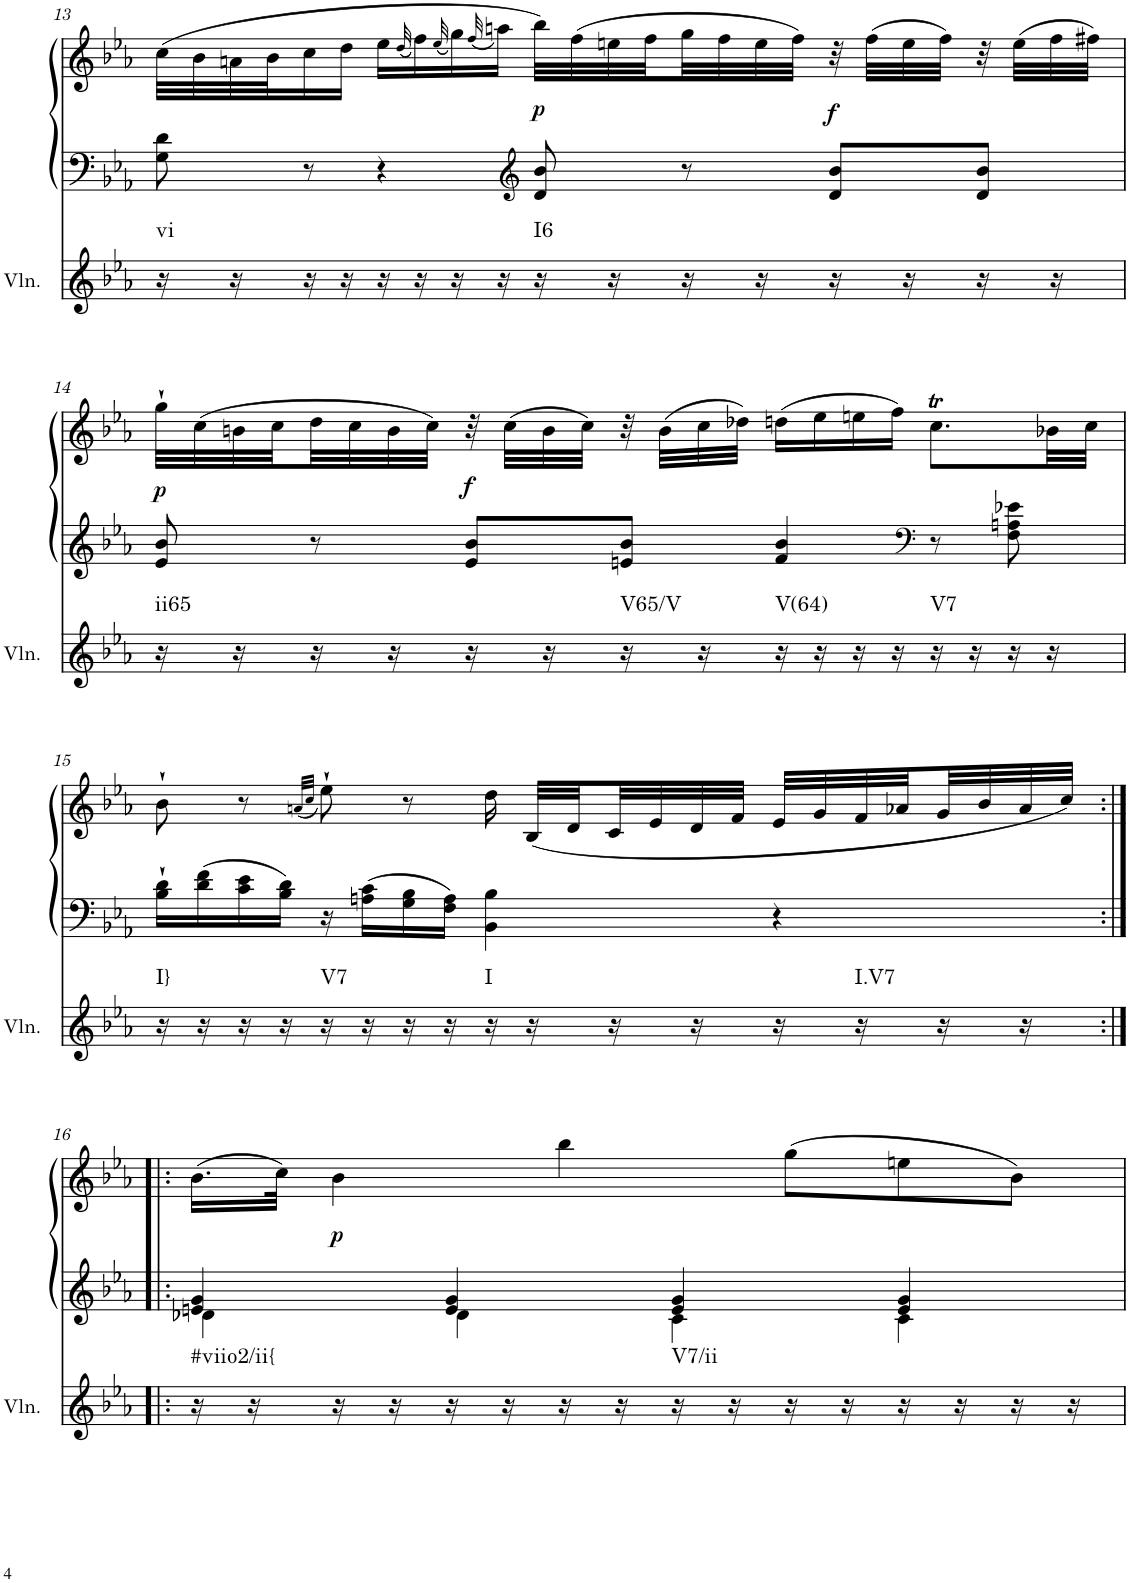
**kern	**harte	**kern	**kern	**dynam
*part2	*part2	*part1	*part1	*part1
*staff3	*	*staff2	*staff1	*staff1/2
*I"Violin	*	*I"Klavier linke Hand	*	*
*I'Vln.	*	*	*	*
!!LO:PB:g=z
*clefG2	*	*clefF4	*clefG2	*
*k[b-e-a-]	*	*k[b-e-a-]	*k[b-e-a-]	*
*M4/4	*	*M4/4	*M4/4	*
=13	=13	=13	=13	=13
!	!LO:H:kt=vi	!	!	!
16r	N	8G\ 8d\	(>32cc\LLL	.
.	.	.	32b-\	.
16r	.	.	32an\	.
.	.	.	32b-\J	.
16r	.	8r	16cc\	.
16r	.	.	16dd\JJ	.
16r	.	4r	16ee-\LL	.
.	.	.	(32qdd/	.
16r	.	.	16ff\)	.
.	.	.	(32qee-/	.
16r	.	.	16gg\)	.
.	.	.	(32qff/	.
16r	.	.	16aan\JJ)	.
*	*	*clefG2	*	*
!	!LO:H:kt=I6	!	!	!LO:DY:b
16r	N	8d/ 8b-/	32bb-\LLL)	p
.	.	.	(32ff\	.
16r	.	.	32een\	.
.	.	.	32ff\	.
16r	.	8r	32gg\	.
.	.	.	32ff\	.
16r	.	.	32ee\	.
.	.	.	32ff\JJJ)	.
!	!	!	!	!LO:DY:b
16r	.	8d/ 8b-/L	32r	f
.	.	.	(32ff\LLL	.
16r	.	.	32ee\	.
.	.	.	32ff\JJJ)	.
16r	.	8d/ 8b-/J	32r	.
.	.	.	(32ee\LLL	.
16r	.	.	32ff\	.
.	.	.	32ff#X\JJJ)	.
!!LO:LB:g=z
=14	=14	=14	=14	=14
!	!LO:H:kt=ii65	!	!	!LO:DY:b
16r	N	8e-/ 8b-/	32gg`\LLL	p
.	.	.	(32cc\	.
16r	.	.	32bn\	.
.	.	.	32cc\	.
16r	.	8r	32dd\	.
.	.	.	32cc\	.
16r	.	.	32b\	.
.	.	.	32cc\JJJ)	.
!	!	!	!	!LO:DY:b
16r	.	8e-/ 8b-/L	32r	f
.	.	.	(32cc\LLL	.
16r	.	.	32b\	.
.	.	.	32cc\JJJ)	.
!	!LO:H:kt=V65/V	!	!	!
16r	N	8en/ 8b-/J	32r	.
.	.	.	(32b\LLL	.
16r	.	.	32cc\	.
.	.	.	32dd-X\JJJ)	.
!	!LO:H:kt=V(64)	!	!	!
16r	N	4f/ 4b-/	(16ddn\LL	.
16r	.	.	16ee-\	.
16r	.	.	16een\	.
16r	.	.	16ff\JJ)	.
*	*	*clefF4	*	*
!	!LO:H:kt=V7	!	!	!
16r	N	8r	8.ccT\L	.
16r	.	.	.	.
16r	.	8F\ 8An\ 8e-X\	.	.
16r	.	.	32b-X\LL	.
.	.	.	32cc\JJJ	.
!!LO:LB:g=z
=15	=15	=15	=15	=15
!	!LO:H:kt=I}	!	!	!
16r	N	16B-\` 16d\`LL	8b-`\	.
16r	.	16d\ 16f\	.	.
16r	.	16c\ 16e-\	8r	.
16r	.	16B-\ 16d\JJ	.	.
.	.	.	(32qan/LLL	.
.	.	.	32qcc/JJJ	.
!	!LO:H:kt=V7	!	!	!
16r	N	16r	8ee-`\)	.
16r	.	16An\ 16c\LL	.	.
16r	.	16G\ 16B-\	8r	.
16r	.	16F\ 16A\JJ	.	.
!	!LO:H:kt=I	!	!	!
16r	N	4BB-\ 4B-\	16dd\	.
16r	.	.	(32B-/LLL	.
.	.	.	32d/	.
16r	.	.	32c/	.
.	.	.	32e-/	.
16r	.	.	32d/	.
.	.	.	32f/JJJ	.
16r	.	4r	32e-/LLL	.
.	.	.	32g/	.
!	!LO:H:kt=I.V7	!	!	!
16r	N	.	32f/	.
.	.	.	32a-X/	.
16r	.	.	32g/	.
.	.	.	32b-/	.
16r	.	.	32a-/	.
.	.	.	32cc/JJJ)	.
!!LO:LB:g=z
=16:|!|:	=16:|!|:	=16:|!|:	=16:|!|:	=16:|!|:
*	*	*^	*	*
!	!LO:H:kt=#viio2/ii{	!	!	!	!
16r	N	4en/ 4g/	4d-X\	(16.b-\LL	.
16r	.	.	.	.	.
.	.	.	.	32cc\JJk)	.
!	!	!	!	!	!LO:DY:b
16r	.	.	.	4b-\	p
16r	.	.	.	.	.
16r	.	4e/ 4g/	4d-\	.	.
16r	.	.	.	.	.
16r	.	.	.	4bb-\	.
16r	.	.	.	.	.
!	!LO:H:kt=V7/ii	!	!	!	!
16r	N	4e/ 4g/	4c\	.	.
16r	.	.	.	.	.
16r	.	.	.	(8gg\L	.
16r	.	.	.	.	.
16r	.	4e/ 4g/	4c\	8een\	.
16r	.	.	.	.	.
16r	.	.	.	8b-\J)	.
16r	.	.	.	.	.
*	*	*v	*v	*	*
=	=	=	=	=
*-	*-	*-	*-	*-
